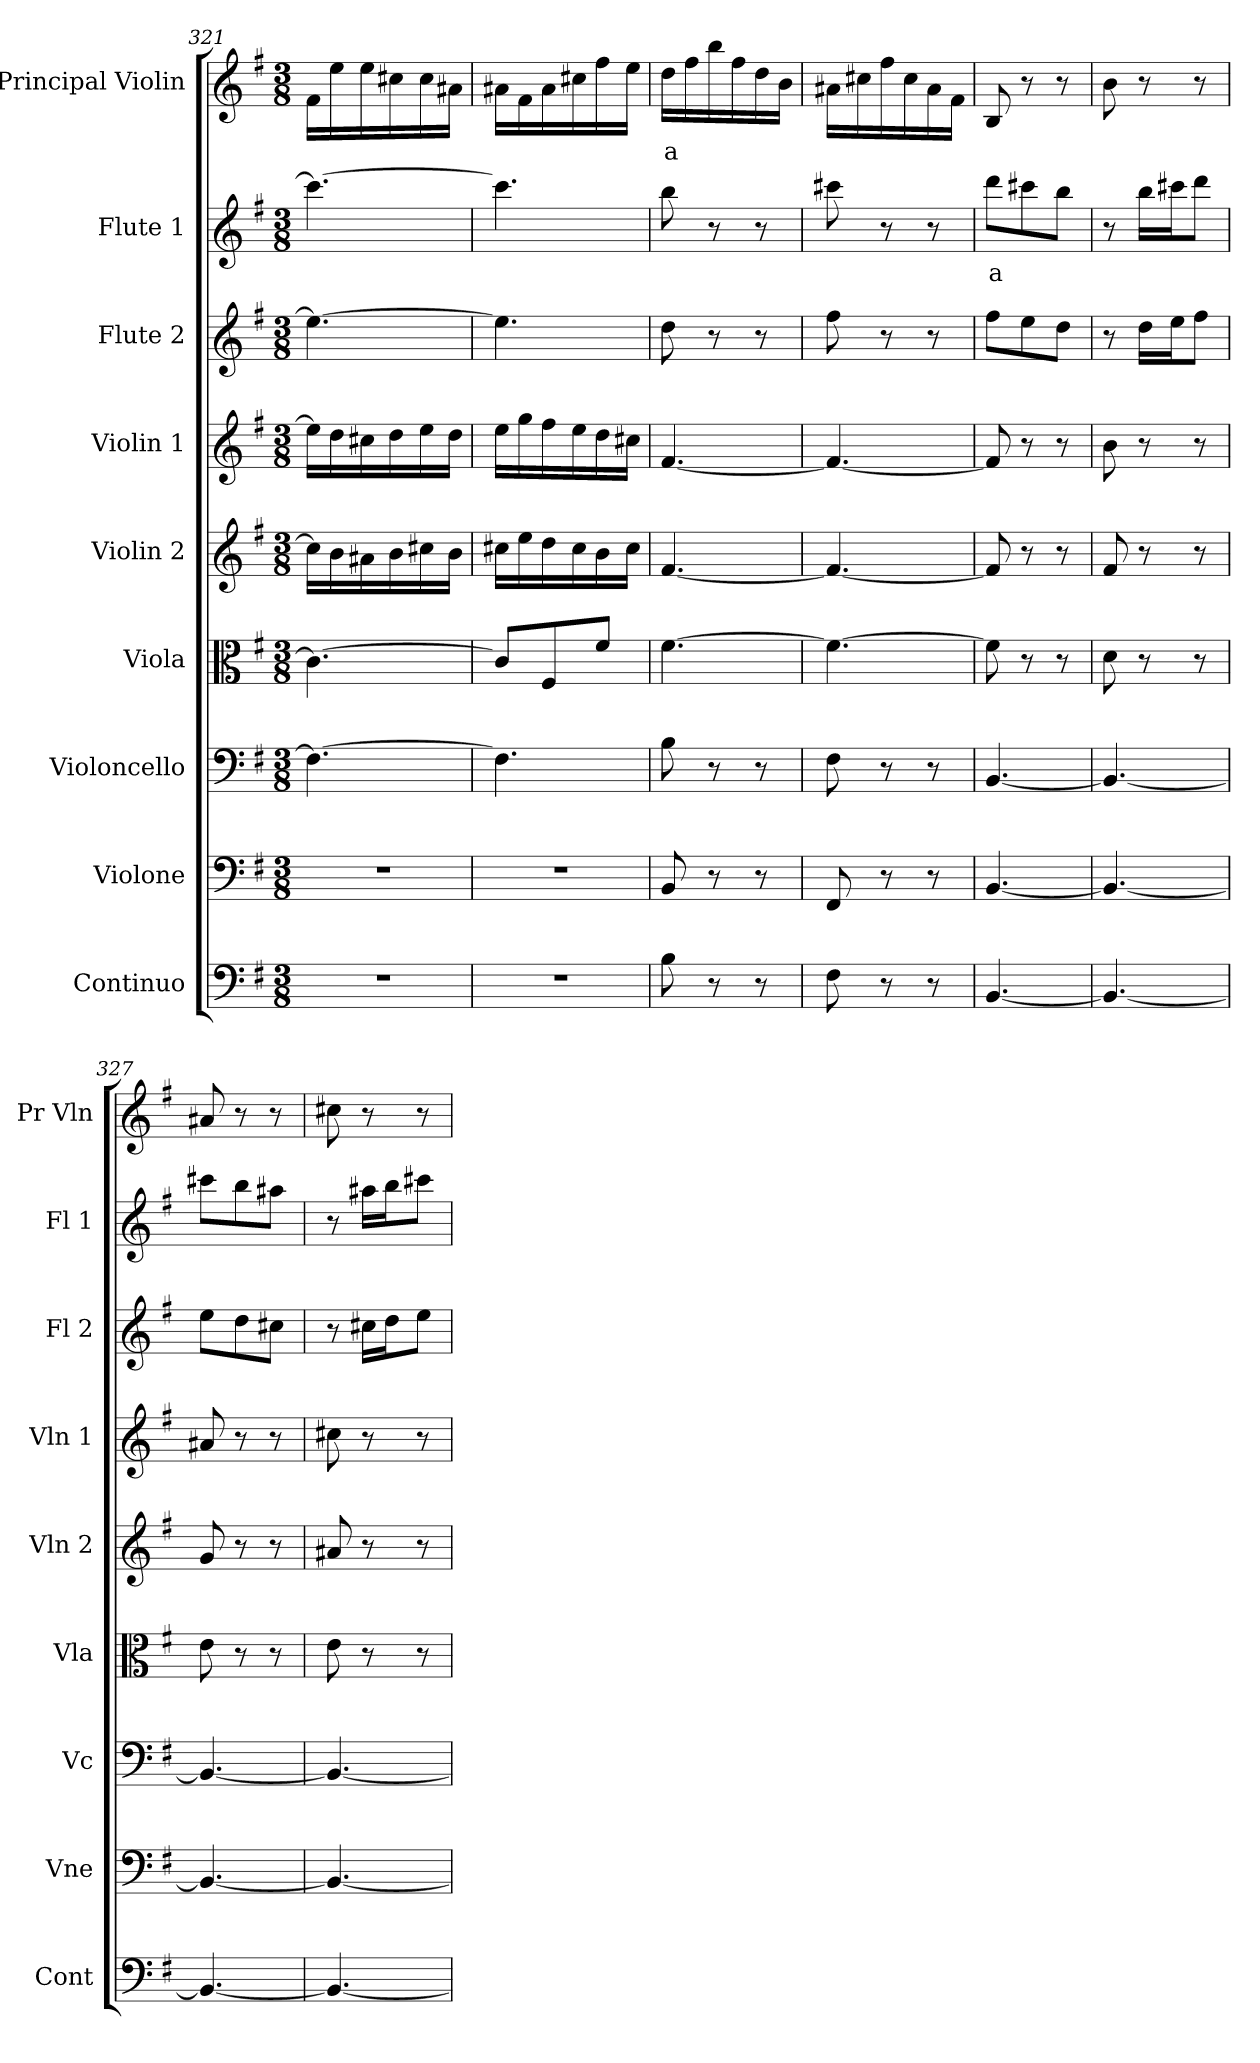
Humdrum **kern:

**kern	**kern	**kern	**kern	**kern	**kern	**kern	**kern	**text	**kern	**text
*part9	*part8	*part7	*part6	*part5	*part4	*part3	*part2	*part2	*part1	*part1
*staff9	*staff8	*staff7	*staff6	*staff5	*staff4	*staff3	*staff2	*staff2	*staff1	*staff1
*I"Continuo	*I"Violone	*I"Violoncello	*I"Viola	*I"Violin 2	*I"Violin 1	*I"Flute 2	*I"Flute 1	*	*I"Principal Violin	*
*I'Cont	*I'Vne	*I'Vc	*I'Vla	*I'Vln 2	*I'Vln 1	*I'Fl 2	*I'Fl 1	*	*I'Pr Vln	*
*clefF4	*clefF4	*clefF4	*clefC3	*clefG2	*clefG2	*clefG2	*clefG2	*	*clefG2	*
*	*ITrd7c12	*	*	*	*	*	*	*	*	*
*k[f#]	*k[f#]	*k[f#]	*k[f#]	*k[f#]	*k[f#]	*k[f#]	*k[f#]	*	*k[f#]	*
*M3/8	*M3/8	*M3/8	*M3/8	*M3/8	*M3/8	*M3/8	*M3/8	*	*M3/8	*
=321	=321	=321	=321	=321	=321	=321	=321	=321	=321	=321
4.r	4.r	4.F#\_	4.c#\_	16cc#\LL]	16ee\LL]	4.ee\_	4.ccc#\_	.	16f#\LL	.
.	.	.	.	16b\	16dd\	.	.	.	16ee\	.
.	.	.	.	16a#X\	16cc#X\	.	.	.	16ee\	.
.	.	.	.	16b\	16dd\	.	.	.	16cc#X\	.
.	.	.	.	16cc#X\	16ee\	.	.	.	16cc#\	.
.	.	.	.	16b\JJ	16dd\JJ	.	.	.	16a#X\JJ	.
=322	=322	=322	=322	=322	=322	=322	=322	=322	=322	=322
4.r	4.r	4.F#\]	8c#/L]	16cc#X\LL	16ee\LL	4.ee\]	4.ccc#\]	.	16a#X\LL	.
.	.	.	.	16ee\	16gg\	.	.	.	16f#\	.
.	.	.	8F#/	16dd\	16ff#\	.	.	.	16a#\	.
.	.	.	.	16cc#\	16ee\	.	.	.	16cc#X\	.
.	.	.	8f#/J	16b\	16dd\	.	.	.	16ff#\	.
.	.	.	.	16cc#\JJ	16cc#X\JJ	.	.	.	16ee\JJ	.
=323	=323	=323	=323	=323	=323	=323	=323	=323	=323	=323
!	!	!	!	!	!	!	!	!	!	!LO:LY:b:color=#FF0000
8B\	8BBB/	8B\	[4.f#\	[4.f#/	[4.f#/	8dd\	8bb\	.	16dd\LL	a
.	.	.	.	.	.	.	.	.	16ff#\	.
8r	8r	8r	.	.	.	8r	8r	.	16bb\	.
.	.	.	.	.	.	.	.	.	16ff#\	.
8r	8r	8r	.	.	.	8r	8r	.	16dd\	.
.	.	.	.	.	.	.	.	.	16b\JJ	.
=324	=324	=324	=324	=324	=324	=324	=324	=324	=324	=324
8F#\	8FFF#/	8F#\	4.f#\_	4.f#/_	4.f#/_	8ff#\	8ccc#X\	.	16a#X\LL	.
.	.	.	.	.	.	.	.	.	16cc#X\	.
8r	8r	8r	.	.	.	8r	8r	.	16ff#\	.
.	.	.	.	.	.	.	.	.	16cc#\	.
8r	8r	8r	.	.	.	8r	8r	.	16a#\	.
.	.	.	.	.	.	.	.	.	16f#\JJ	.
=325	=325	=325	=325	=325	=325	=325	=325	=325	=325	=325
!	!	!	!	!	!	!	!	!LO:LY:b:color=#FF0000	!	!
[4.BB/	[4.BBB/	[4.BB/	8f#\]	8f#/]	8f#/]	8ff#\L	8ddd\L	a	8B/	.
.	.	.	8r	8r	8r	8ee\	8ccc#X\	.	8r	.
.	.	.	8r	8r	8r	8dd\J	8bb\J	.	8r	.
=326	=326	=326	=326	=326	=326	=326	=326	=326	=326	=326
4.BB/_	4.BBB/_	4.BB/_	8d\	8f#/	8b\	8r	8r	.	8b\	.
.	.	.	8r	8r	8r	16dd\LL	16bb\LL	.	8r	.
.	.	.	.	.	.	16ee\J	16ccc#X\J	.	.	.
.	.	.	8r	8r	8r	8ff#\J	8ddd\J	.	8r	.
!!LO:LB:g=z
=327	=327	=327	=327	=327	=327	=327	=327	=327	=327	=327
4.BB/_	4.BBB/_	4.BB/_	8e\	8g/	8a#X/	8ee\L	8ccc#X\L	.	8a#X/	.
.	.	.	8r	8r	8r	8dd\	8bb\	.	8r	.
.	.	.	8r	8r	8r	8cc#X\J	8aa#X\J	.	8r	.
=328	=328	=328	=328	=328	=328	=328	=328	=328	=328	=328
4.BB/_	4.BBB/_	4.BB/_	8e\	8a#X/	8cc#X\	8r	8r	.	8cc#X\	.
.	.	.	8r	8r	8r	16cc#X\LL	16aa#X\LL	.	8r	.
.	.	.	.	.	.	16dd\J	16bb\J	.	.	.
.	.	.	8r	8r	8r	8ee\J	8ccc#X\J	.	8r	.
=	=	=	=	=	=	=	=	=	=	=
*-	*-	*-	*-	*-	*-	*-	*-	*-	*-	*-
